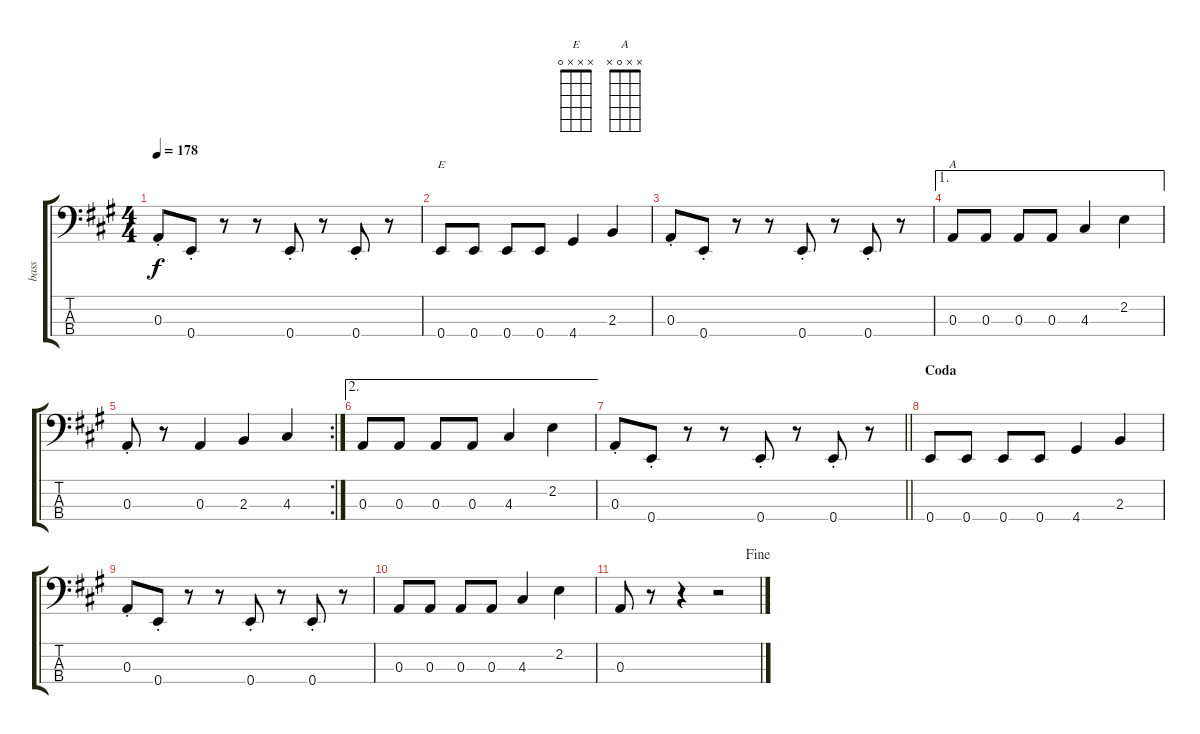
\track ("bass" "bass") {instrument electricbassfinger}
\staff {score tabs}
\tuning (G2 D2 A1 E1) {hide}
\chord ("E" x x x 0)
\chord ("A" x x 0 x)
\ts (4 4)
\tempo 178
\clef f4
\ks a
0.3{st}.8{dy f} 0.4{st}.8 r.8 r.8 0.4{st}.8 r.8 0.4{st}.8 r.8 |
0.4.8{ch "E"} 0.4.8 0.4.8 0.4.8 4.4.4 2.3.4 |
0.3{st}.8 0.4{st}.8 r.8 r.8 0.4{st}.8 r.8 0.4{st}.8 r.8 |
\ae 1
0.3.8{ch "A"} 0.3.8 0.3.8 0.3.8 4.3.4 2.2.4 |
\rc 2
0.3{st}.8 r.8 0.3.4 2.3.4 4.3.4 |
\ae 2
0.3.8 0.3.8 0.3.8 0.3.8 4.3.4 2.2.4 |
\barLineRight lightlight
0.3{st}.8 0.4{st}.8 r.8 r.8 0.4{st}.8 r.8 0.4{st}.8 r.8 |
\section ("" "Coda")
0.4.8 0.4.8 0.4.8 0.4.8 4.4.4 2.3.4 |
0.3{st}.8 0.4{st}.8 r.8 r.8 0.4{st}.8 r.8 0.4{st}.8 r.8 |
0.3.8 0.3.8 0.3.8 0.3.8 4.3.4 2.2.4 |
\jump fine
0.3.8 r.8 r.4 r.2
